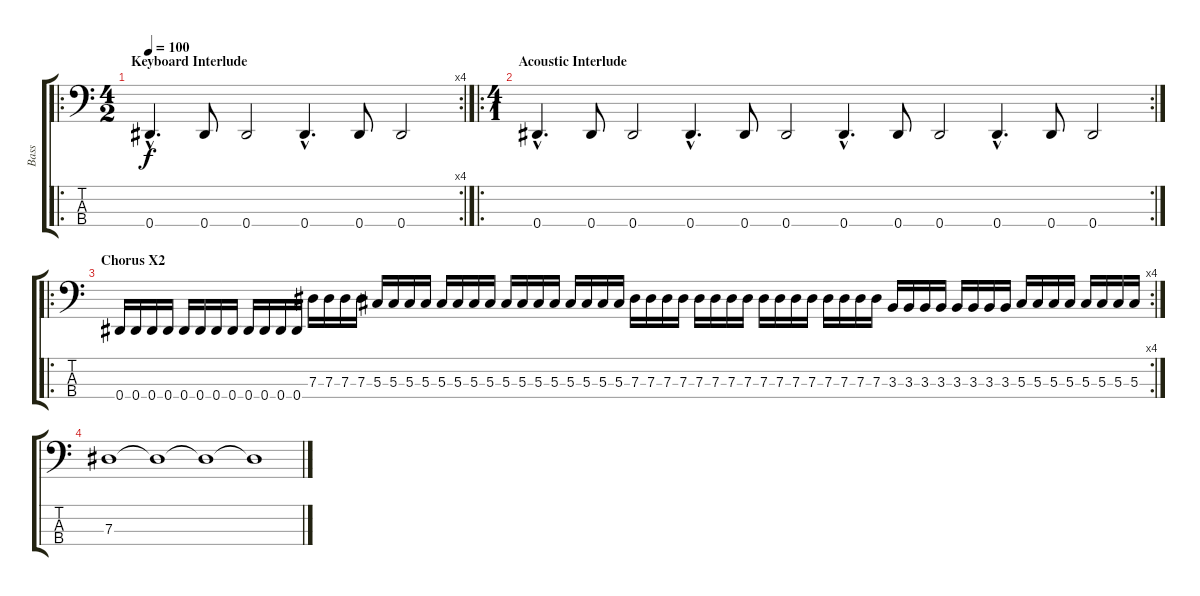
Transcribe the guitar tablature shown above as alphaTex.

\track ("Bass" "Bass") {instrument electricbasspick}
\staff {score tabs}
\tuning (Gb2 Db2 Ab1 Eb1) {hide}
\ro
\rc 4
\ts (4 2)
\section ("" "Keyboard Interlude")
\tempo 100
\clef f4
\ks c
0.4{hac}.4{d dy f} 0.4.8 0.4.2 0.4{hac}.4{d} 0.4.8 0.4.2 |
\ro
\rc 2
\ts (4 1)
\section ("" "Acoustic Interlude")
0.4{hac}.4{d} 0.4.8 0.4.2 0.4{hac}.4{d} 0.4.8 0.4.2 0.4{hac}.4{d} 0.4.8 0.4.2 0.4{hac}.4{d} 0.4.8 0.4.2 |
\ro
\rc 4
\section ("" "Chorus X2")
0.4.16 0.4.16 0.4.16 0.4.16 0.4.16 0.4.16 0.4.16 0.4.16 0.4.16 0.4.16 0.4.16 0.4.16 7.3.16 7.3.16 7.3.16 7.3.16 5.3.16 5.3.16 5.3.16 5.3.16 5.3.16 5.3.16 5.3.16 5.3.16 5.3.16 5.3.16 5.3.16 5.3.16 5.3.16 5.3.16 5.3.16 5.3.16 7.3.16 7.3.16 7.3.16 7.3.16 7.3.16 7.3.16 7.3.16 7.3.16 7.3.16 7.3.16 7.3.16 7.3.16 7.3.16 7.3.16 7.3.16 7.3.16 3.3.16 3.3.16 3.3.16 3.3.16 3.3.16 3.3.16 3.3.16 3.3.16 5.3.16 5.3.16 5.3.16 5.3.16 5.3.16 5.3.16 5.3.16 5.3.16 |
7.3.1 7.3{t}.1 7.3{t}.1 7.3{t}.1
